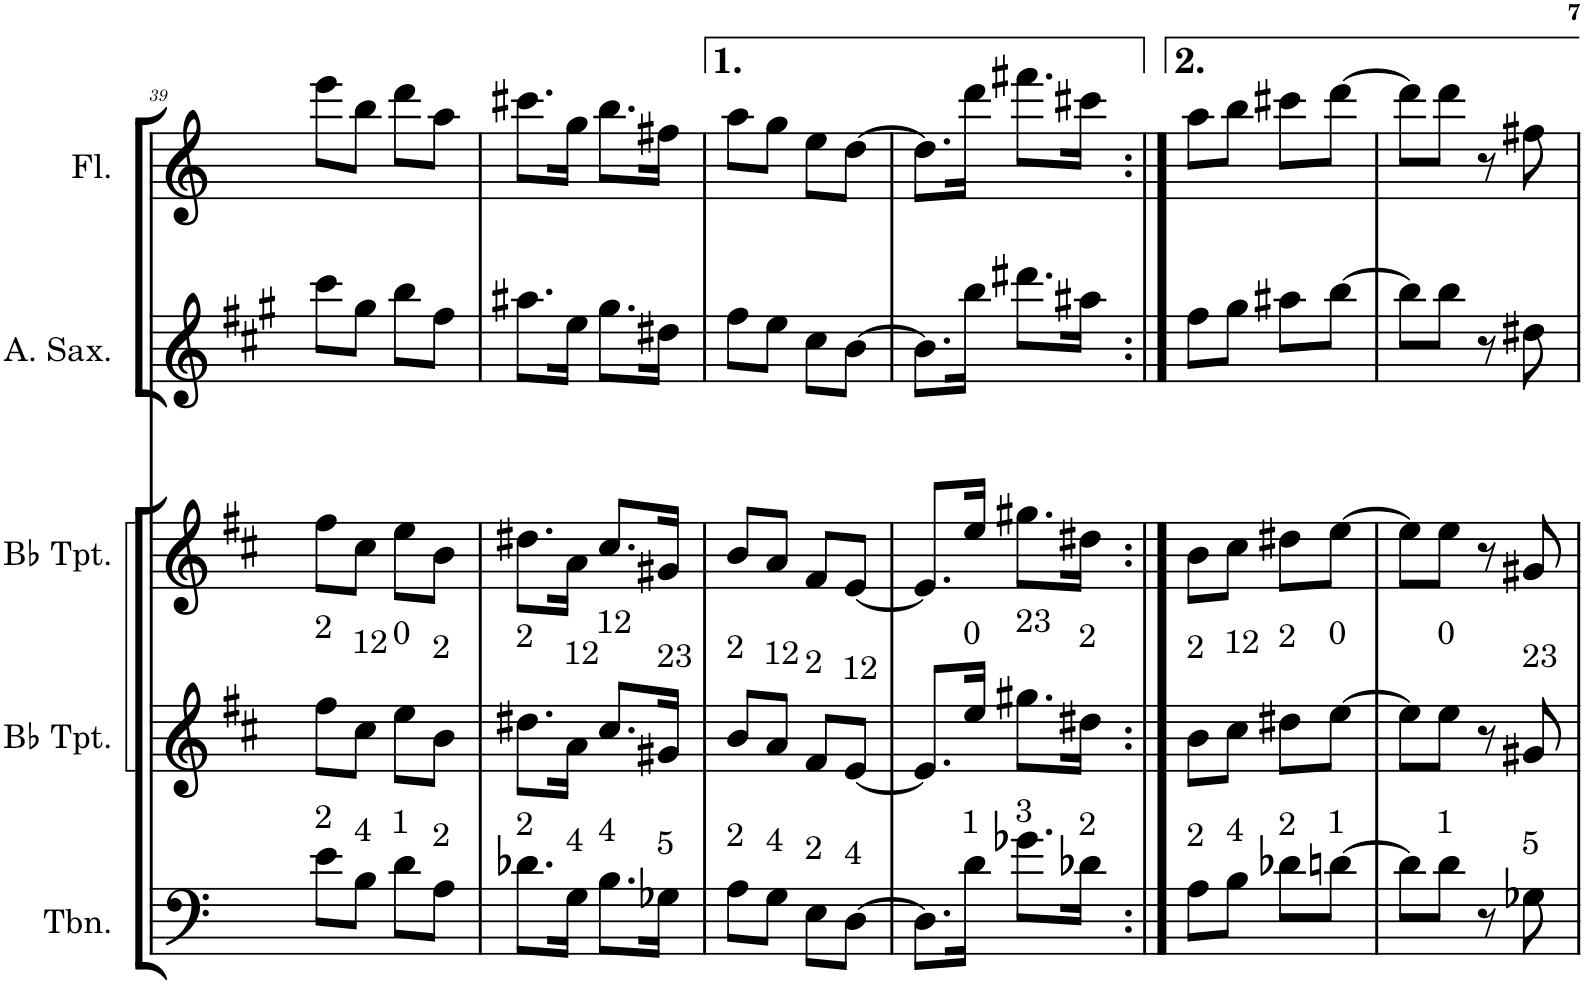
**kern	**kern	**kern	**kern	**kern
*part5	*part4	*part3	*part2	*part1
*staff5	*staff4	*staff3	*staff2	*staff1
*I"C clavF	*I"Bb	*I"Bb - Pirata	*I"Eb	*I"C clavG
!!LO:PB:g=z
*clefF4	*clefG2	*clefG2	*clefG2	*clefG2
*	*Trd1c2	*Trd1c2	*Trd5c9	*
*k[]	*k[f#c#]	*k[f#c#]	*k[f#c#g#]	*k[]
*M2/4	*M2/4	*M2/4	*M2/4	*M2/4
=39	=39	=39	=39	=39
!	!LO:TX:a:t=2	!	!	!
!LO:TX:a:t=2	!	!	!	!
8e\L	8ff#\L	8ff#\L	8ccc#\L	8eee\L
!	!LO:TX:a:t=12	!	!	!
!LO:TX:a:t=4	!	!	!	!
8B\J	8cc#\J	8cc#\J	8gg#\J	8bb\J
!	!LO:TX:a:t=0	!	!	!
!LO:TX:a:t=1	!	!	!	!
8d\L	8ee\L	8ee\L	8bb\L	8ddd\L
!	!LO:TX:a:t=2	!	!	!
!LO:TX:a:t=2	!	!	!	!
8A\J	8b\J	8b\J	8ff#\J	8aa\J
=40	=40	=40	=40	=40
!	!LO:TX:a:t=2	!	!	!
!LO:TX:a:t=2	!	!	!	!
8.d-X\L	8.dd#X\L	8.dd#X\L	8.aa#X\L	8.ccc#X\L
!	!LO:TX:a:t=12	!	!	!
!LO:TX:a:t=4	!	!	!	!
16G\Jk	16a\Jk	16a\Jk	16ee\Jk	16gg\Jk
!	!LO:TX:a:t=12	!	!	!
!LO:TX:a:t=4	!	!	!	!
8.B\L	8.cc#/L	8.cc#/L	8.gg#\L	8.bb\L
!	!LO:TX:a:t=23	!	!	!
!LO:TX:a:t=5	!	!	!	!
16G-X\Jk	16g#X/Jk	16g#X/Jk	16dd#X\Jk	16ff#X\Jk
=41	=41	=41	=41	=41
!	!LO:TX:a:t=2	!	!	!
!LO:TX:a:t=2	!	!	!	!
8A\L	8b/L	8b/L	8ff#\L	8aa\L
!	!LO:TX:a:t=12	!	!	!
!LO:TX:a:t=4	!	!	!	!
8G\J	8a/J	8a/J	8ee\J	8gg\J
!	!LO:TX:a:t=2	!	!	!
!LO:TX:a:t=2	!	!	!	!
8E\L	8f#/L	8f#/L	8cc#\L	8ee\L
!	!LO:TX:a:t=12	!	!	!
!LO:TX:a:t=4	!	!	!	!
[8D\J	[8e/J	[8e/J	[8b\J	[8dd\J
=42	=42	=42	=42	=42
8.D\L]	8.e/L]	8.e/L]	8.b\L]	8.dd\L]
!	!LO:TX:a:t=0	!	!	!
!LO:TX:a:t=1	!	!	!	!
16d\Jk	16ee/Jk	16ee/Jk	16bb\Jk	16ddd\Jk
!	!LO:TX:a:t=23	!	!	!
!LO:TX:a:t=3	!	!	!	!
8.g-X\L	8.gg#X\L	8.gg#X\L	8.ddd#X\L	8.fff#X\L
!	!LO:TX:a:t=2	!	!	!
!LO:TX:a:t=2	!	!	!	!
16d-X\Jk	16dd#X\Jk	16dd#X\Jk	16aa#X\Jk	16ccc#X\Jk
=43:|!	=43:|!	=43:|!	=43:|!	=43:|!
!	!LO:TX:a:t=2	!	!	!
!LO:TX:a:t=2	!	!	!	!
8A\L	8b\L	8b\L	8ff#\L	8aa\L
!	!LO:TX:a:t=12	!	!	!
!LO:TX:a:t=4	!	!	!	!
8B\J	8cc#\J	8cc#\J	8gg#\J	8bb\J
!	!LO:TX:a:t=2	!	!	!
!LO:TX:a:t=2	!	!	!	!
8d-X\L	8dd#X\L	8dd#X\L	8aa#X\L	8ccc#X\L
!	!LO:TX:a:t=0	!	!	!
!LO:TX:a:t=1	!	!	!	!
[8dn\J	[8ee\J	[8ee\J	[8bb\J	[8ddd\J
=44	=44	=44	=44	=44
8d\L]	8ee\L]	8ee\L]	8bb\L]	8ddd\L]
!	!LO:TX:a:t=0	!	!	!
!LO:TX:a:t=1	!	!	!	!
8d\J	8ee\J	8ee\J	8bb\J	8ddd\J
8r	8r	8r	8r	8r
!	!LO:TX:a:t=23	!	!	!
!LO:TX:a:t=5	!	!	!	!
8G-X\	8g#X/	8g#X/	8dd#X\	8ff#X\
=	=	=	=	=
*-	*-	*-	*-	*-
